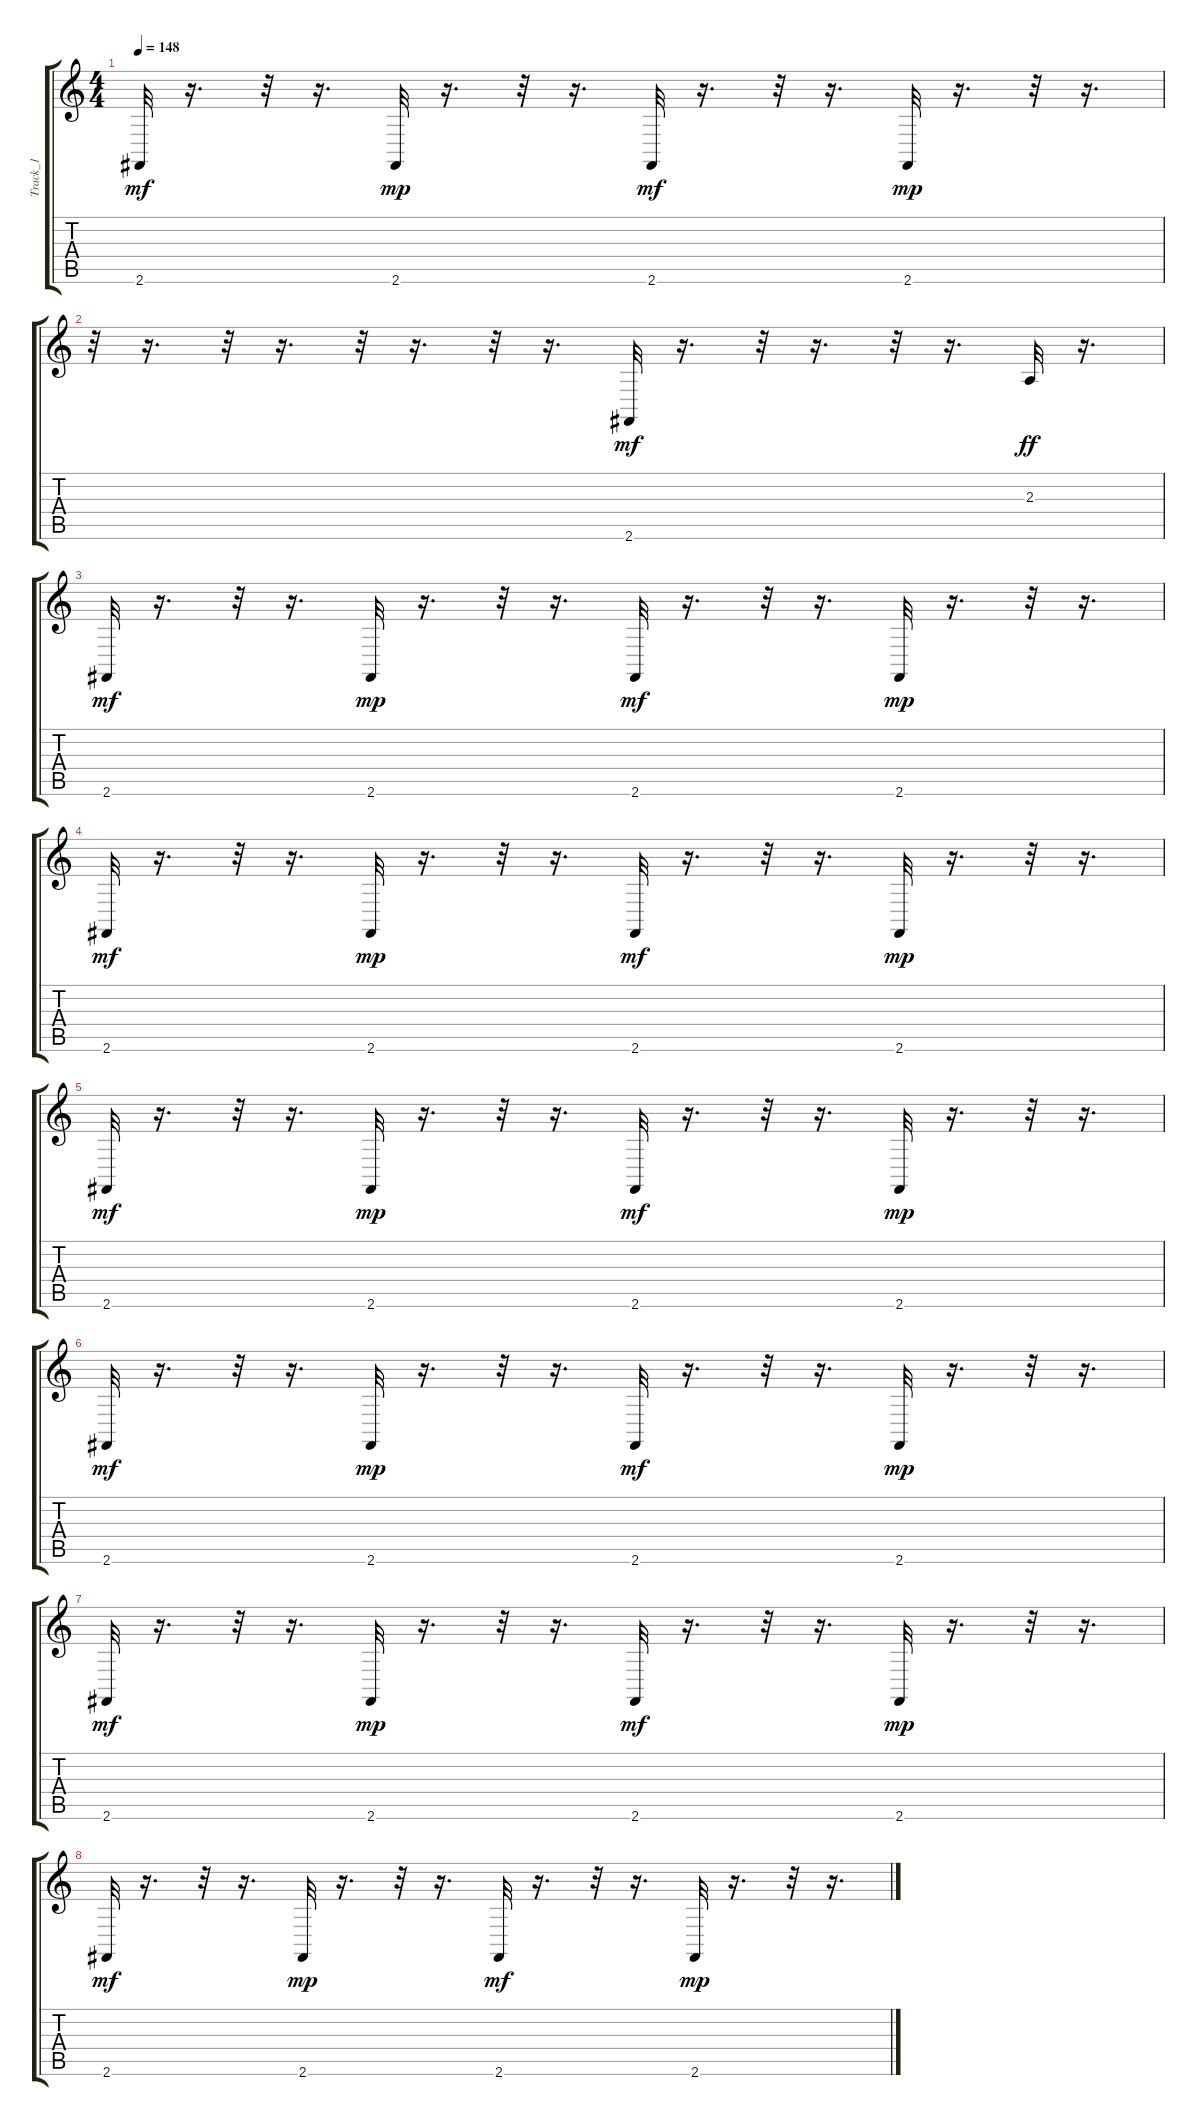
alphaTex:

\track ("Track_1" "Track_1") {instrument acousticgrandpiano}
\staff {score tabs}
\tuning (E4 B3 G3 D3 A2 E2) {hide}
\ts (4 4)
\tempo 148
\clef g2
\ks c
2.6.32{dy mf} r.16{d} r.32 r.16{d} 2.6.32{dy mp} r.16{d} r.32 r.16{d} 2.6.32{dy mf} r.16{d} r.32 r.16{d} 2.6.32{dy mp} r.16{d} r.32 r.16{d} |
r.32 r.16{d} r.32 r.16{d} r.32 r.16{d} r.32 r.16{d} 2.6.32{dy mf} r.16{d} r.32 r.16{d} r.32 r.16{d} 2.3.32{dy ff} r.16{d} |
2.6.32{dy mf} r.16{d} r.32 r.16{d} 2.6.32{dy mp} r.16{d} r.32 r.16{d} 2.6.32{dy mf} r.16{d} r.32 r.16{d} 2.6.32{dy mp} r.16{d} r.32 r.16{d} |
2.6.32{dy mf} r.16{d} r.32 r.16{d} 2.6.32{dy mp} r.16{d} r.32 r.16{d} 2.6.32{dy mf} r.16{d} r.32 r.16{d} 2.6.32{dy mp} r.16{d} r.32 r.16{d} |
2.6.32{dy mf} r.16{d} r.32 r.16{d} 2.6.32{dy mp} r.16{d} r.32 r.16{d} 2.6.32{dy mf} r.16{d} r.32 r.16{d} 2.6.32{dy mp} r.16{d} r.32 r.16{d} |
2.6.32{dy mf} r.16{d} r.32 r.16{d} 2.6.32{dy mp} r.16{d} r.32 r.16{d} 2.6.32{dy mf} r.16{d} r.32 r.16{d} 2.6.32{dy mp} r.16{d} r.32 r.16{d} |
2.6.32{dy mf} r.16{d} r.32 r.16{d} 2.6.32{dy mp} r.16{d} r.32 r.16{d} 2.6.32{dy mf} r.16{d} r.32 r.16{d} 2.6.32{dy mp} r.16{d} r.32 r.16{d} |
2.6.32{dy mf} r.16{d} r.32 r.16{d} 2.6.32{dy mp} r.16{d} r.32 r.16{d} 2.6.32{dy mf} r.16{d} r.32 r.16{d} 2.6.32{dy mp} r.16{d} r.32 r.16{d}
